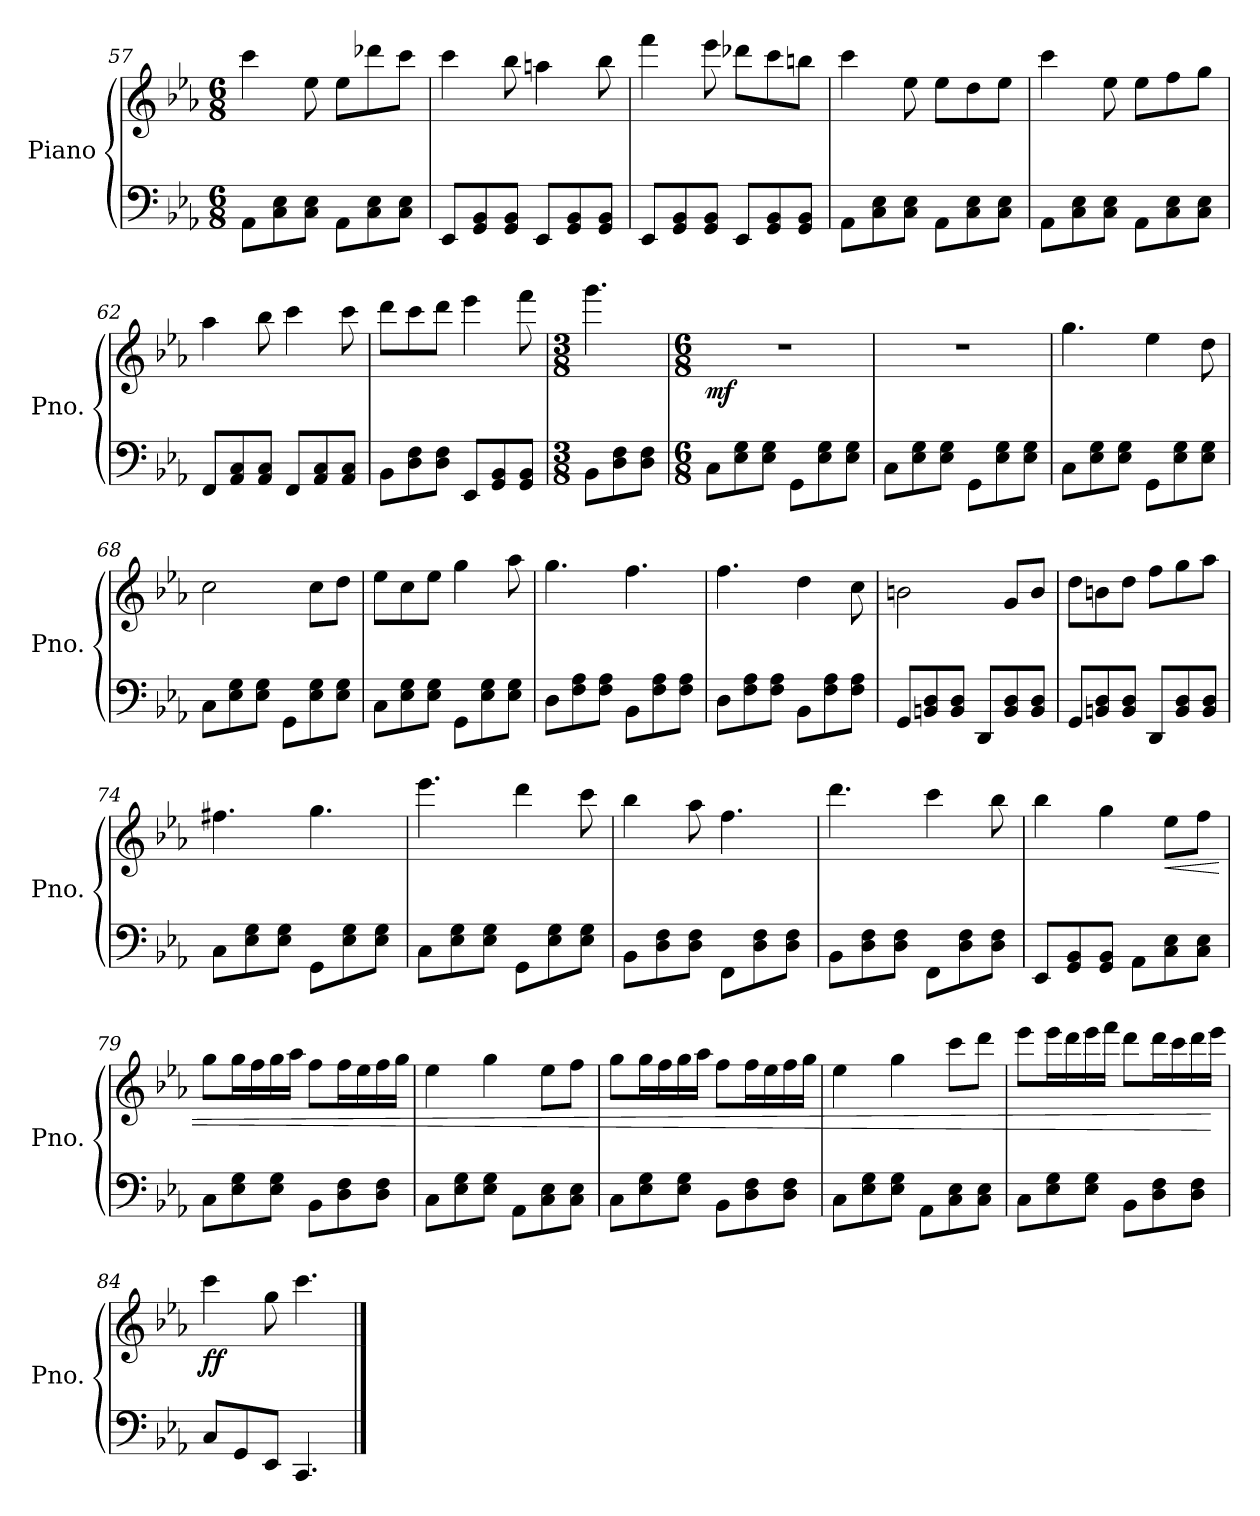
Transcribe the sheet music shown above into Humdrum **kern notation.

**kern	**kern	**dynam
*part1	*part1	*part1
*staff2	*staff1	*staff1/2
*I"Piano	*	*
*I'Pno.	*	*
*clefF4	*clefG2	*
*k[b-e-a-]	*k[b-e-a-]	*
*E-:	*E-:	*
*M6/8	*M6/8	*
=57	=57	=57
8AA-\L	4ccc\	.
8C\ 8E-\	.	.
8C\ 8E-\J	8ee-\	.
8AA-\L	8ee-\L	.
8C\ 8E-\	8ddd-X\	.
8C\ 8E-\J	8ccc\J	.
=58	=58	=58
8EE-/L	4ccc\	.
8GG/ 8BB-/	.	.
8GG/ 8BB-/J	8bb-\	.
8EE-/L	4aan\	.
8GG/ 8BB-/	.	.
8GG/ 8BB-/J	8bb-\	.
!!LO:LB:g=z
=59	=59	=59
8EE-/L	4fff\	.
8GG/ 8BB-/	.	.
8GG/ 8BB-/J	8eee-\	.
8EE-/L	8ddd-X\L	.
8GG/ 8BB-/	8ccc\	.
8GG/ 8BB-/J	8bbn\J	.
=60	=60	=60
8AA-\L	4ccc\	.
8C\ 8E-\	.	.
8C\ 8E-\J	8ee-\	.
8AA-\L	8ee-\L	.
8C\ 8E-\	8dd\	.
8C\ 8E-\J	8ee-\J	.
=61	=61	=61
8AA-\L	4ccc\	.
8C\ 8E-\	.	.
8C\ 8E-\J	8ee-\	.
8AA-\L	8ee-\L	.
8C\ 8E-\	8ff\	.
8C\ 8E-\J	8gg\J	.
=62	=62	=62
8FF/L	4aa-\	.
8AA-/ 8C/	.	.
8AA-/ 8C/J	8bb-\	.
8FF/L	4ccc\	.
8AA-/ 8C/	.	.
8AA-/ 8C/J	8ccc\	.
=63	=63	=63
8BB-\L	8ddd\L	.
8D\ 8F\	8ccc\	.
8D\ 8F\J	8ddd\J	.
8EE-/L	4eee-\	.
8GG/ 8BB-/	.	.
8GG/ 8BB-/J	8fff\	.
=64	=64	=64
*M3/8	*M3/8	*
8BB-\L	4.ggg\	.
8D\ 8F\	.	.
8D\ 8F\J	.	.
!!LO:LB:g=z
=65	=65	=65
*M6/8	*M6/8	*
!	!	!LO:DY:b
8C\L	2.r	mf
8E-\ 8G\	.	.
8E-\ 8G\J	.	.
8GG\L	.	.
8E-\ 8G\	.	.
8E-\ 8G\J	.	.
=66	=66	=66
8C\L	2.r	.
8E-\ 8G\	.	.
8E-\ 8G\J	.	.
8GG\L	.	.
8E-\ 8G\	.	.
8E-\ 8G\J	.	.
=67	=67	=67
8C\L	4.gg\	.
8E-\ 8G\	.	.
8E-\ 8G\J	.	.
8GG\L	4ee-\	.
8E-\ 8G\	.	.
8E-\ 8G\J	8dd\	.
=68	=68	=68
8C\L	2cc\	.
8E-\ 8G\	.	.
8E-\ 8G\J	.	.
8GG\L	.	.
8E-\ 8G\	8cc\L	.
8E-\ 8G\J	8dd\J	.
=69	=69	=69
8C\L	8ee-\L	.
8E-\ 8G\	8cc\	.
8E-\ 8G\J	8ee-\J	.
8GG\L	4gg\	.
8E-\ 8G\	.	.
8E-\ 8G\J	8aa-\	.
=70	=70	=70
8D\L	4.gg\	.
8F\ 8A-\	.	.
8F\ 8A-\J	.	.
8BB-\L	4.ff\	.
8F\ 8A-\	.	.
8F\ 8A-\J	.	.
!!LO:LB:g=z
=71	=71	=71
8D\L	4.ff\	.
8F\ 8A-\	.	.
8F\ 8A-\J	.	.
8BB-\L	4dd\	.
8F\ 8A-\	.	.
8F\ 8A-\J	8cc\	.
=72	=72	=72
8GG/L	2bn\	.
8BBn/ 8D/	.	.
8BB/ 8D/J	.	.
8DD/L	.	.
8BB/ 8D/	8g/L	.
8BB/ 8D/J	8b/J	.
=73	=73	=73
8GG/L	8dd\L	.
8BBn/ 8D/	8bn\	.
8BB/ 8D/J	8dd\J	.
8DD/L	8ff\L	.
8BB/ 8D/	8gg\	.
8BB/ 8D/J	8aa-\J	.
=74	=74	=74
8C\L	4.ff#X\	.
8E-\ 8G\	.	.
8E-\ 8G\J	.	.
8GG\L	4.gg\	.
8E-\ 8G\	.	.
8E-\ 8G\J	.	.
=75	=75	=75
8C\L	4.eee-\	.
8E-\ 8G\	.	.
8E-\ 8G\J	.	.
8GG\L	4ddd\	.
8E-\ 8G\	.	.
8E-\ 8G\J	8ccc\	.
=76	=76	=76
8BB-\L	4bb-\	.
8D\ 8F\	.	.
8D\ 8F\J	8aa-\	.
8FF\L	4.ff\	.
8D\ 8F\	.	.
8D\ 8F\J	.	.
!!LO:LB:g=z
=77	=77	=77
8BB-\L	4.ddd\	.
8D\ 8F\	.	.
8D\ 8F\J	.	.
8FF\L	4ccc\	.
8D\ 8F\	.	.
8D\ 8F\J	8bb-\	.
=78	=78	=78
8EE-/L	4bb-\	.
8GG/ 8BB-/	.	.
8GG/ 8BB-/J	4gg\	.
8AA-\L	.	.
!	!	!LO:HP:b
8C\ 8E-\	8ee-\L	<
8C\ 8E-\J	8ff\J	.
=79	=79	=79
8C\L	8gg\L	.
8E-\ 8G\	16gg\L	.
.	16ff\	.
8E-\ 8G\J	16gg\	.
.	16aa-\JJ	.
8BB-\L	8ff\L	.
8D\ 8F\	16ff\L	.
.	16ee-\	.
8D\ 8F\J	16ff\	.
.	16gg\JJ	.
=80	=80	=80
8C\L	4ee-\	.
8E-\ 8G\	.	.
8E-\ 8G\J	4gg\	.
8AA-\L	.	.
8C\ 8E-\	8ee-\L	.
8C\ 8E-\J	8ff\J	.
=81	=81	=81
8C\L	8gg\L	.
8E-\ 8G\	16gg\L	.
.	16ff\	.
8E-\ 8G\J	16gg\	.
.	16aa-\JJ	.
8BB-\L	8ff\L	.
8D\ 8F\	16ff\L	.
.	16ee-\	.
8D\ 8F\J	16ff\	.
.	16gg\JJ	.
!!LO:PB:g=z
=82	=82	=82
8C\L	4ee-\	.
8E-\ 8G\	.	.
8E-\ 8G\J	4gg\	.
8AA-\L	.	.
8C\ 8E-\	8ccc\L	.
8C\ 8E-\J	8ddd\J	.
=83	=83	=83
8C\L	8eee-\L	.
8E-\ 8G\	16eee-\L	.
.	16ddd\	.
8E-\ 8G\J	16eee-\	.
.	16fff\JJ	.
8BB-\L	8ddd\L	.
8D\ 8F\	16ddd\L	.
.	16ccc\	.
8D\ 8F\J	16ddd\	.
.	16eee-\JJ	[
=84	=84	=84
!	!	!LO:DY:b
8C/L	4ccc\	ff
8GG/	.	.
8EE-/J	8gg\	.
4.CC/	4.ccc\	.
==	==	==
*-	*-	*-
